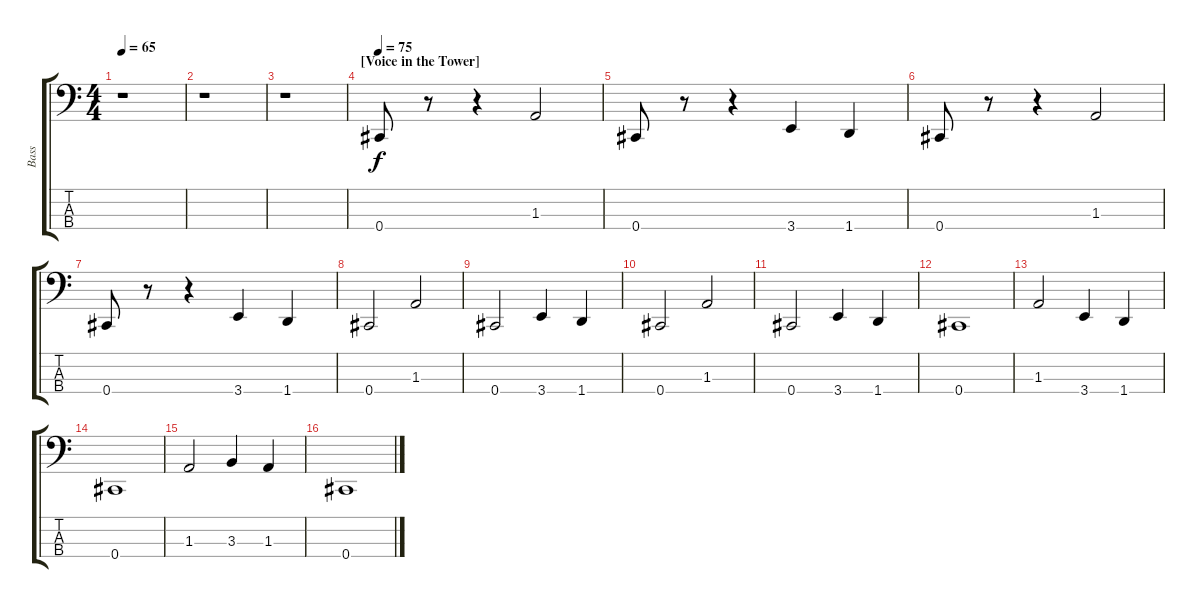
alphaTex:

\track ("Bass" "Bass") {instrument electricbassfinger}
\staff {score tabs}
\tuning (Gb2 Db2 Ab1 Db1) {hide}
\ts (4 4)
\tempo 65
\clef f4
\ks c
r.1{dy f} |
r.1 |
r.1 |
\section ("" "[Voice in the Tower]")
\tempo 75
0.4.8 r.8 r.4 1.3.2 |
0.4.8 r.8 r.4 3.4.4 1.4.4 |
0.4.8 r.8 r.4 1.3.2 |
0.4.8 r.8 r.4 3.4.4 1.4.4 |
0.4.2 1.3.2 |
0.4.2 3.4.4 1.4.4 |
0.4.2 1.3.2 |
0.4.2 3.4.4 1.4.4 |
0.4.1 |
1.3.2 3.4.4 1.4.4 |
0.4.1 |
1.3.2 3.3.4 1.3.4 |
0.4.1
